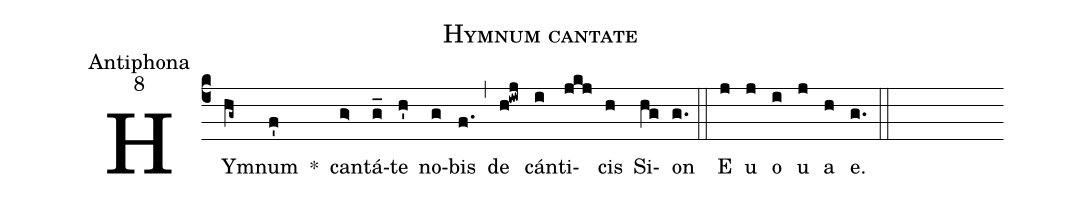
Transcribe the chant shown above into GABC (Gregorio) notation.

name:Hymnum cantate;
office-part:Antiphona;
mode:8;
%%
(c4) HY(hg~)mnum(f') *() can(g>)tá(g_)te(h') no(g)bis(f.) (,) de(h!iwj) cán(i)ti(jkj)cis(h) Si(hg)on(g.) (::) E(j) u(j) o(i) u(j) a(h) e.(g.) (::)
